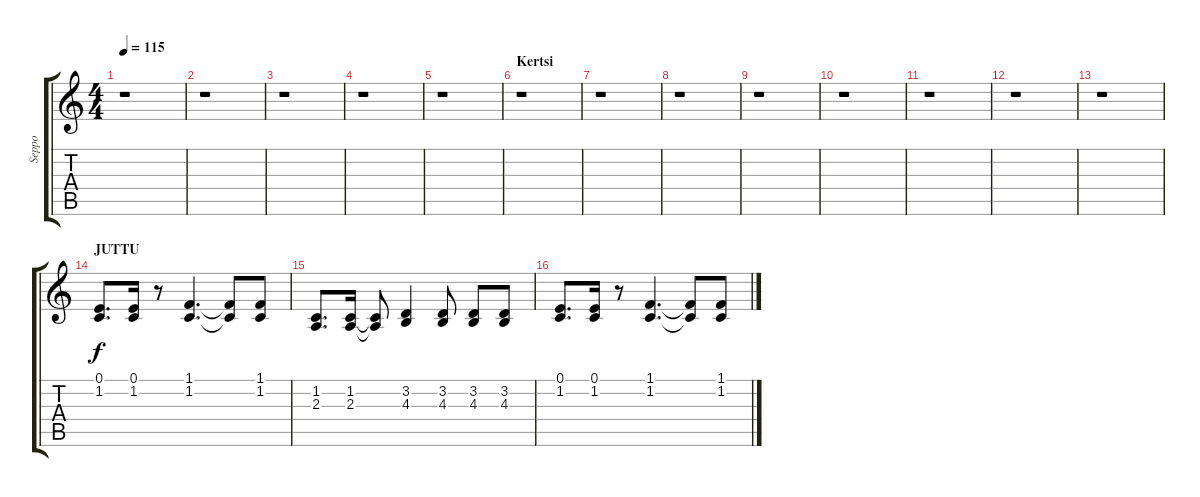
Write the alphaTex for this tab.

\track ("Seppo" "Seppo") {instrument lead1square}
\staff {score tabs}
\tuning (E4 B3 G3 D3 A2 E2) {hide}
\ts (4 4)
\tempo 115
\clef g2
\ks c
r.1{dy f} |
r.1 |
r.1 |
r.1 |
r.1 |
\section ("" "Kertsi")
r.1 |
r.1 |
r.1 |
r.1 |
r.1 |
r.1 |
r.1 |
r.1 |
\section ("" "JUTTU")
(0.1 1.2).8{d} (0.1 1.2).16 r.8 (1.1 1.2).4{d} (1.1{t} 1.2{t}).8 (1.1 1.2).8 |
(1.2 2.3).8{d} (1.2 2.3).16 (1.2{t} 2.3{t}).8 (3.2 4.3).4 (3.2 4.3).8 (3.2 4.3).8 (3.2 4.3).8 |
(0.1 1.2).8{d} (0.1 1.2).16 r.8 (1.1 1.2).4{d} (1.1{t} 1.2{t}).8 (1.1 1.2).8
